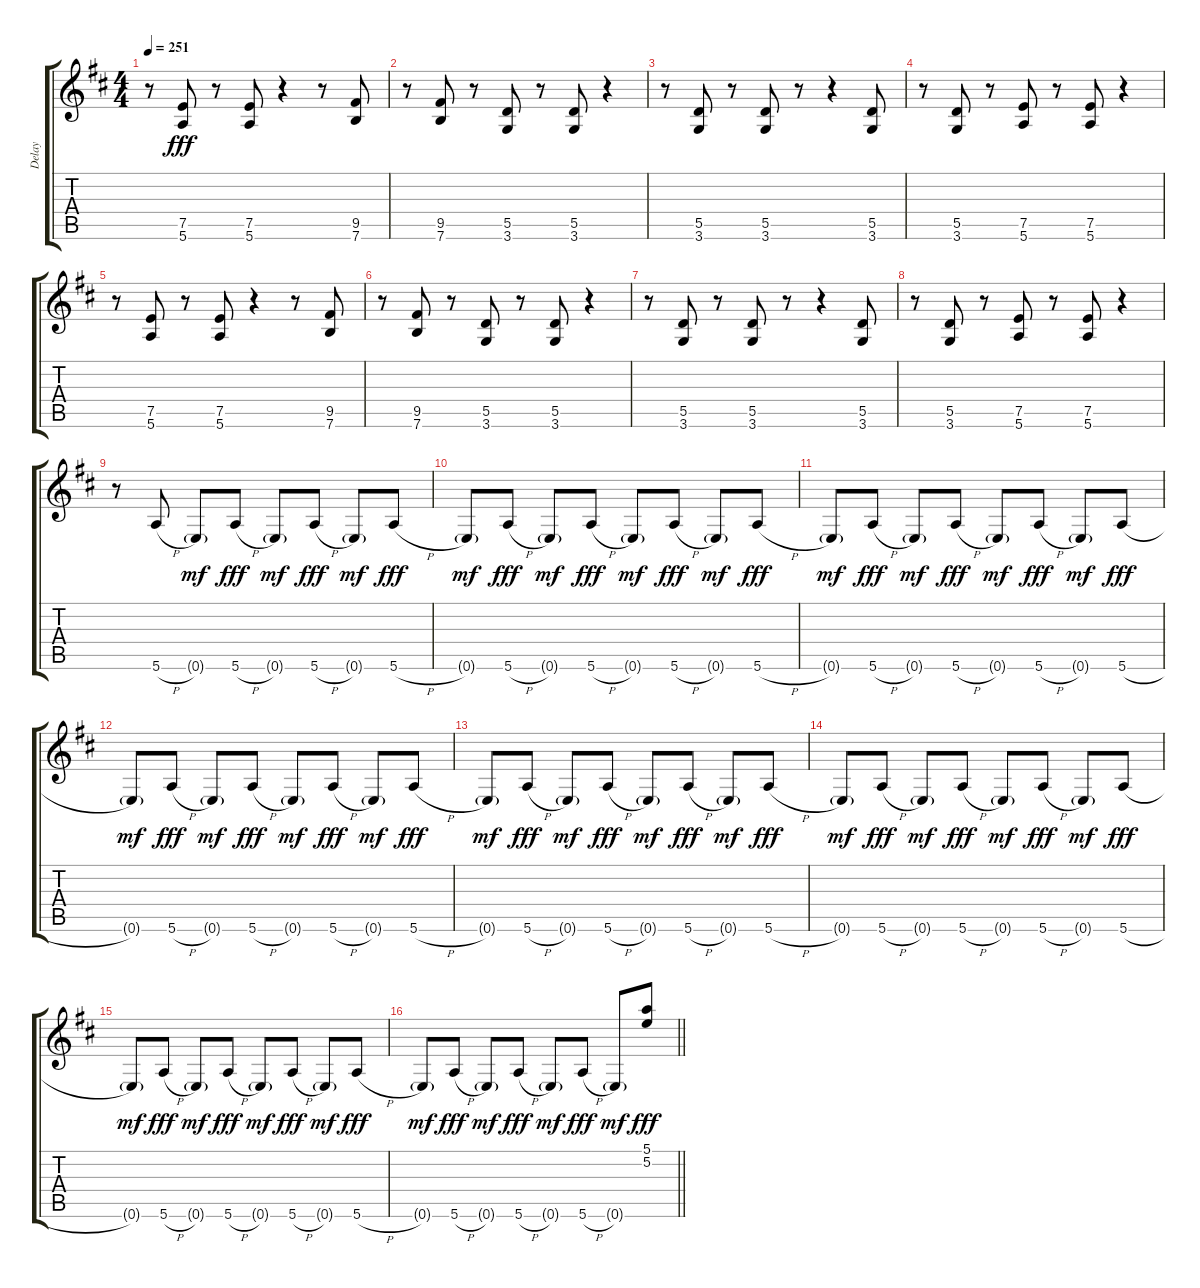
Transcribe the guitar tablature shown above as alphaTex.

\track ("Delay" "Delay") {instrument distortionguitar}
\staff {score tabs}
\tuning (E4 B3 G3 D3 A2 E2) {hide}
\ts (4 4)
\tempo 251
\clef g2
\ks d
r.8{dy fff instrument distortionguitar} (7.5 5.6).8 r.8 (7.5 5.6).8 r.4 r.8 (9.5 7.6).8 |
r.8 (9.5 7.6).8 r.8 (5.5 3.6).8 r.8 (5.5 3.6).8 r.4 |
r.8 (5.5 3.6).8 r.8 (5.5 3.6).8 r.8 r.4 (5.5 3.6).8 |
r.8 (5.5 3.6).8 r.8 (7.5 5.6).8 r.8 (7.5 5.6).8 r.4 |
r.8 (7.5 5.6).8 r.8 (7.5 5.6).8 r.4 r.8 (9.5 7.6).8 |
r.8 (9.5 7.6).8 r.8 (5.5 3.6).8 r.8 (5.5 3.6).8 r.4 |
r.8 (5.5 3.6).8 r.8 (5.5 3.6).8 r.8 r.4 (5.5 3.6).8 |
r.8 (5.5 3.6).8 r.8 (7.5 5.6).8 r.8 (7.5 5.6).8 r.4 |
r.8 5.6{h}.8 0.6{g}.8{dy mf} 5.6{h}.8{dy fff} 0.6{g}.8{dy mf} 5.6{h}.8{dy fff} 0.6{g}.8{dy mf} 5.6{h}.8{dy fff} |
0.6{g}.8{dy mf} 5.6{h}.8{dy fff} 0.6{g}.8{dy mf} 5.6{h}.8{dy fff} 0.6{g}.8{dy mf} 5.6{h}.8{dy fff} 0.6{g}.8{dy mf} 5.6{h}.8{dy fff} |
0.6{g}.8{dy mf} 5.6{h}.8{dy fff} 0.6{g}.8{dy mf} 5.6{h}.8{dy fff} 0.6{g}.8{dy mf} 5.6{h}.8{dy fff} 0.6{g}.8{dy mf} 5.6{h}.8{dy fff} |
0.6{g}.8{dy mf} 5.6{h}.8{dy fff} 0.6{g}.8{dy mf} 5.6{h}.8{dy fff} 0.6{g}.8{dy mf} 5.6{h}.8{dy fff} 0.6{g}.8{dy mf} 5.6{h}.8{dy fff} |
0.6{g}.8{dy mf} 5.6{h}.8{dy fff} 0.6{g}.8{dy mf} 5.6{h}.8{dy fff} 0.6{g}.8{dy mf} 5.6{h}.8{dy fff} 0.6{g}.8{dy mf} 5.6{h}.8{dy fff} |
0.6{g}.8{dy mf} 5.6{h}.8{dy fff} 0.6{g}.8{dy mf} 5.6{h}.8{dy fff} 0.6{g}.8{dy mf} 5.6{h}.8{dy fff} 0.6{g}.8{dy mf} 5.6{h}.8{dy fff} |
0.6{g}.8{dy mf} 5.6{h}.8{dy fff} 0.6{g}.8{dy mf} 5.6{h}.8{dy fff} 0.6{g}.8{dy mf} 5.6{h}.8{dy fff} 0.6{g}.8{dy mf} 5.6{h}.8{dy fff} |
\barLineRight lightlight
0.6{g}.8{dy mf} 5.6{h}.8{dy fff} 0.6{g}.8{dy mf} 5.6{h}.8{dy fff} 0.6{g}.8{dy mf} 5.6{h}.8{dy fff} 0.6{g}.8{dy mf} (5.1{ss} 5.2{ss}).8{dy fff}
